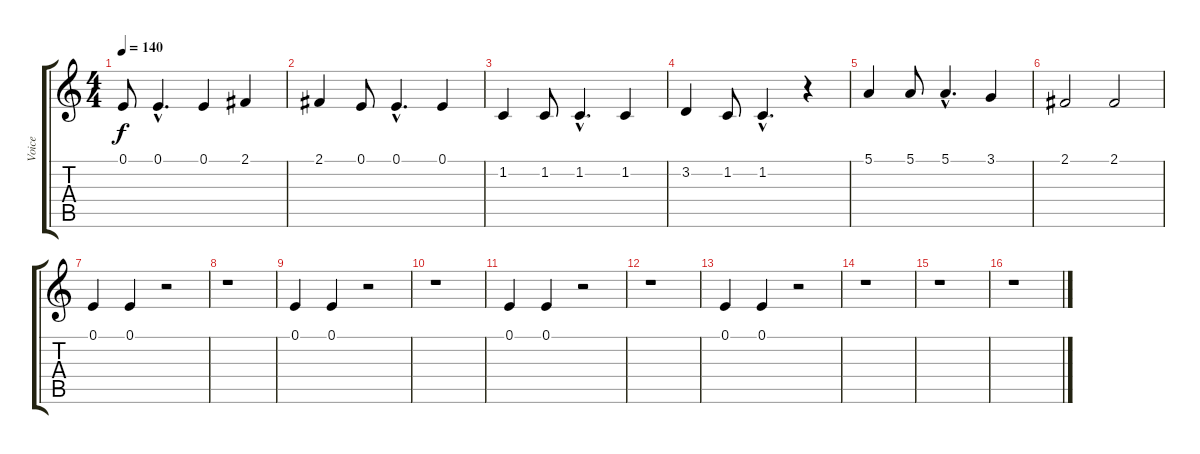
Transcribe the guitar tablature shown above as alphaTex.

\track ("Voice" "Voice") {instrument acousticgrandpiano}
\staff {score tabs}
\tuning (E4 B3 G3 D3 A2 E2) {hide}
\ts (4 4)
\tempo 140
\clef g2
\ks c
0.1.8{dy f} 0.1{hac}.4{d} 0.1.4 2.1.4 |
2.1.4 0.1.8 0.1{hac}.4{d} 0.1.4 |
1.2.4 1.2.8 1.2{hac}.4{d} 1.2.4 |
3.2.4 1.2.8 1.2{hac}.4{d} r.4 |
5.1.4 5.1.8 5.1{hac}.4{d} 3.1.4 |
2.1.2 2.1.2 |
0.1.4 0.1.4 r.2 |
r.1 |
0.1.4 0.1.4 r.2 |
r.1 |
0.1.4 0.1.4 r.2 |
r.1 |
0.1.4 0.1.4 r.2 |
r.1 |
r.1 |
r.1
